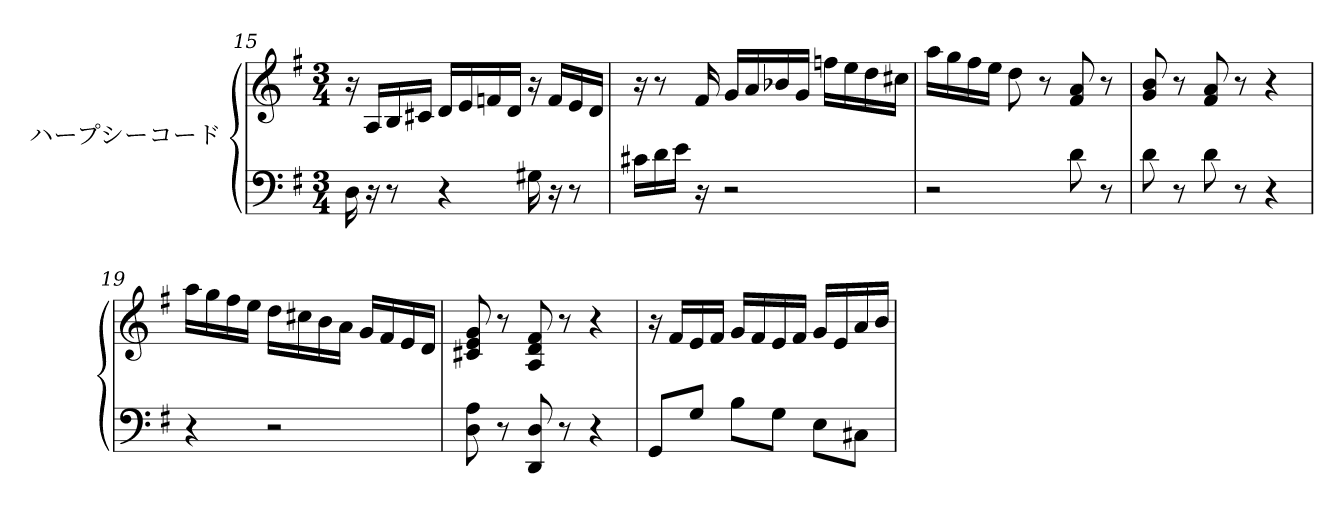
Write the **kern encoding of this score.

**kern	**kern
*part1	*part1
*staff2	*staff1
*I"ハープシーコード	*
*clefF4	*clefG2
*k[f#]	*k[f#]
*M3/4	*M3/4
=15	=15
16D\	16r
16r	16A/LL
8r	16B/
.	16c#X/JJ
4r	16d/LL
.	16e/
.	16fn/
.	16d/JJ
16G#X\	16r
16r	16f/LL
8r	16e/
.	16d/JJ
=16	=16
16c#X\LL	16r
16d\	8r
16e\JJ	.
16r	16f#/
2r	16g/LL
.	16a/
.	16b-X/
.	16g/JJ
.	16ffn\LL
.	16ee\
.	16dd\
.	16cc#X\JJ
!!LO:PB:g=z
=17	=17
2r	16aa\LL
.	16gg\
.	16ff#\
.	16ee\JJ
.	8dd\
.	8r
8d\	8f#/ 8a/
8r	8r
=18	=18
8d\	8g/ 8b/
8r	8r
8d\	8f#/ 8a/
8r	8r
4r	4r
=19	=19
4r	16aa\LL
.	16gg\
.	16ff#\
.	16ee\JJ
2r	16dd\LL
.	16cc#X\
.	16b\
.	16a\JJ
.	16g/LL
.	16f#/
.	16e/
.	16d/JJ
=20	=20
8D\ 8A\	8c#X/ 8e/ 8g/
8r	8r
8DD/ 8D/	8A/ 8d/ 8f#/
8r	8r
4r	4r
!!LO:LB:g=z
=21	=21
8GG/L	16r
.	16f#/LL
8G/J	16e/
.	16f#/JJ
8B\L	16g/LL
.	16f#/
8G\J	16e/
.	16f#/JJ
8E\L	16g/LL
.	16e/
8C#X\J	16a/
.	16b/JJ
=	=
*-	*-
